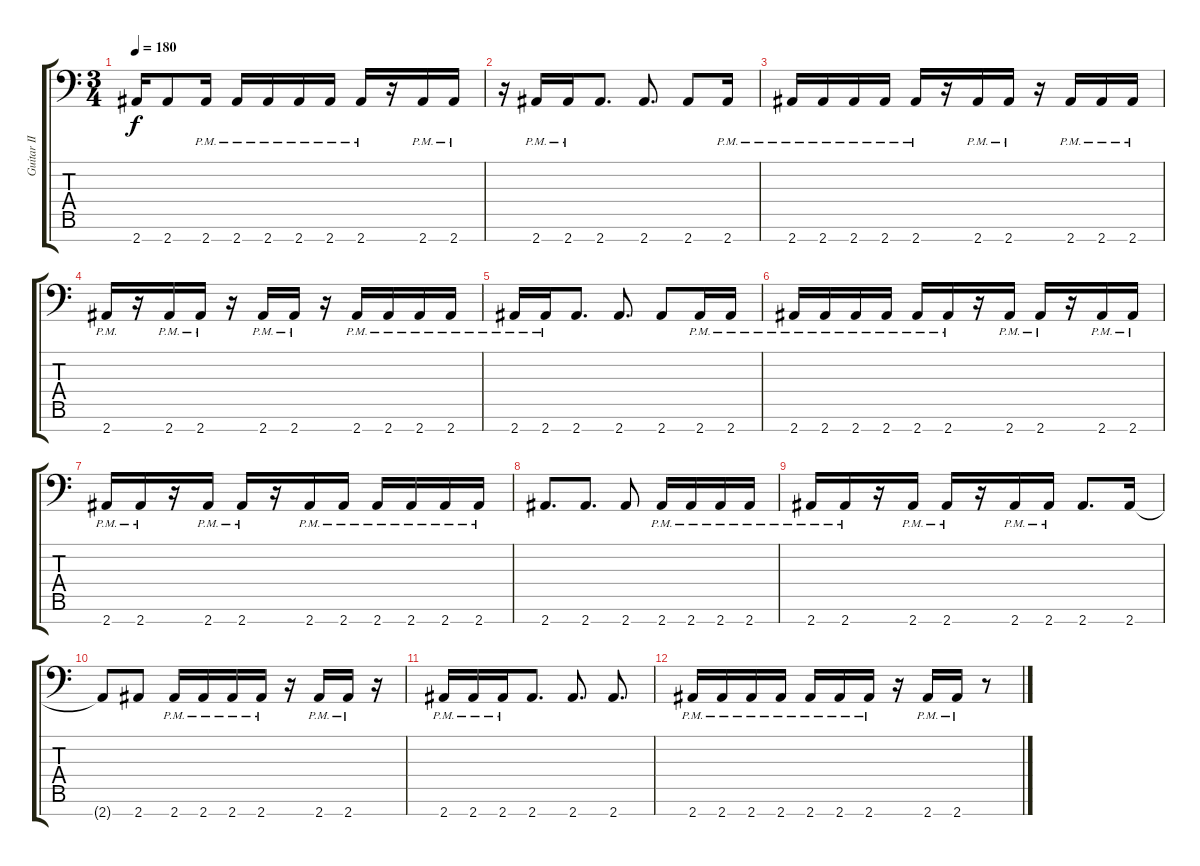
\track ("Guitar II (Right)" "Guitar II ") {instrument overdrivenguitar}
\staff {score tabs}
\tuning (Eb4 Bb3 Gb3 Db3 Ab2 Eb2 Ab1) {hide}
\ts (3 4)
\tempo 180
\clef f4
\ks c
2.7{t}.16{dy f} 2.7.8 2.7{pm}.16 2.7{pm}.16 2.7{pm}.16 2.7{pm}.16 2.7{pm}.16 2.7{pm}.16 r.16 2.7{pm}.16 2.7{pm}.16 |
r.16 2.7{pm}.16 2.7{pm}.16 2.7.8{d} 2.7.8{d} 2.7.8 2.7{pm}.16 |
2.7{pm}.16 2.7{pm}.16 2.7{pm}.16 2.7{pm}.16 2.7{pm}.16 r.16 2.7{pm}.16 2.7{pm}.16 r.16 2.7{pm}.16 2.7{pm}.16 2.7{pm}.16 |
2.7{pm}.16 r.16 2.7{pm}.16 2.7{pm}.16 r.16 2.7{pm}.16 2.7{pm}.16 r.16 2.7{pm}.16 2.7{pm}.16 2.7{pm}.16 2.7{pm}.16 |
2.7{pm}.16 2.7{pm}.16 2.7.8{d} 2.7.8{d} 2.7.8 2.7{pm}.16 2.7{pm}.16 |
2.7{pm}.16 2.7{pm}.16 2.7{pm}.16 2.7{pm}.16 2.7{pm}.16 2.7{pm}.16 r.16 2.7{pm}.16 2.7{pm}.16 r.16 2.7{pm}.16 2.7{pm}.16 |
2.7{pm}.16 2.7{pm}.16 r.16 2.7{pm}.16 2.7{pm}.16 r.16 2.7{pm}.16 2.7{pm}.16 2.7{pm}.16 2.7{pm}.16 2.7{pm}.16 2.7{pm}.16 |
2.7.8{d} 2.7.8{d} 2.7.8 2.7{pm}.16 2.7{pm}.16 2.7{pm}.16 2.7{pm}.16 |
2.7{pm}.16 2.7{pm}.16 r.16 2.7{pm}.16 2.7{pm}.16 r.16 2.7{pm}.16 2.7{pm}.16 2.7.8{d} 2.7.16 |
2.7{t}.8 2.7.8 2.7{pm}.16 2.7{pm}.16 2.7{pm}.16 2.7{pm}.16 r.16 2.7{pm}.16 2.7{pm}.16 r.16 |
2.7{pm}.16 2.7{pm}.16 2.7{pm}.16 2.7.8{d} 2.7.8{d} 2.7.8{d} |
2.7{pm}.16 2.7{pm}.16 2.7{pm}.16 2.7{pm}.16 2.7{pm}.16 2.7{pm}.16 2.7{pm}.16 r.16 2.7{pm}.16 2.7{pm}.16 r.8
